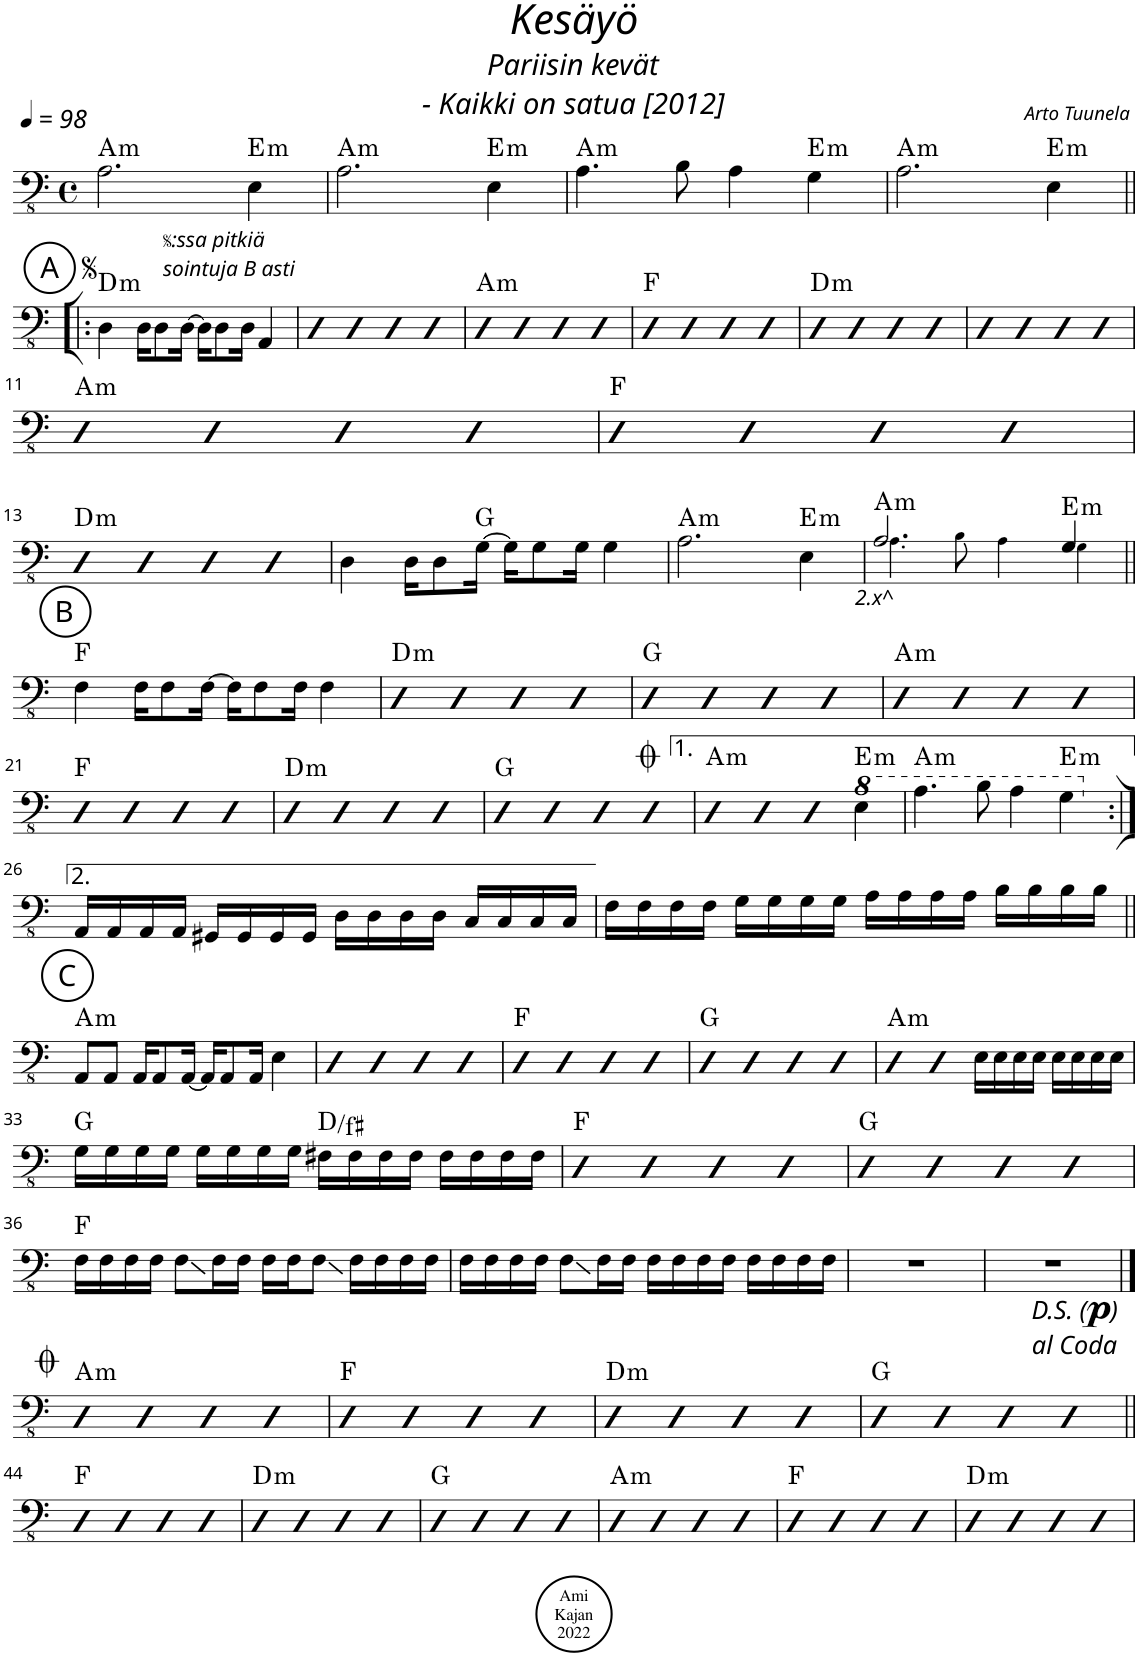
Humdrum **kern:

**kern	**harte
*part1	*part1
*staff1	*
*I"Acoustic Bass	*
*I'Bass	*
*clefFv4	*
*k[]	*
*M4/4	*
*met(c)	*
*MM98	*
=1	=1
!	!LO:H:kt=m
2.AA\	A:min
!	!LO:H:kt=m
4EE\	E:min
=2	=2
!	!LO:H:kt=m
2.AA\	A:min
!	!LO:H:kt=m
4EE\	E:min
=3	=3
!	!LO:H:kt=m
4.AA\	A:min
8BB\	.
4AA\	.
!	!LO:H:kt=m
4GG\	E:min
=4	=4
!	!LO:H:kt=m
2.AA\	A:min
!	!LO:H:kt=m
4EE\	E:min
!!LO:LB:g=z
!!LO:REH:place=s1:a:cj:enc=circle:fs=14:t=A
=5!|:	=5!|:
!	!LO:H:kt=m
4DD\	D:min
16DD\KL	.
!LO:TX:a:t=&colon;ssa pitkiä	!
!LO:TX:a:t=sointuja B asti	!
8DD\	.
[16DD\Jk	.
16DD\KL]	.
8DD\	.
16DD\Jk	.
4AAA/	.
=6	=6
4DD	.
4DD	.
4DD	.
4DD	.
=7	=7
!	!LO:H:kt=m
4DD	A:min
4DD	.
4DD	.
4DD	.
=8	=8
4DD	F:maj
4DD	.
4DD	.
4DD	.
=9	=9
!	!LO:H:kt=m
4DD	D:min
4DD	.
4DD	.
4DD	.
=10	=10
4DD	.
4DD	.
4DD	.
4DD	.
!!LO:LB:g=z
=11	=11
!	!LO:H:kt=m
4DD	A:min
4DD	.
4DD	.
4DD	.
=12	=12
4DD	F:maj
4DD	.
4DD	.
4DD	.
!!LO:LB:g=z
=13	=13
!	!LO:H:kt=m
4DD	D:min
4DD	.
4DD	.
4DD	.
=14	=14
4DD\	.
16DD\KL	.
8DD\	.
[16GG\Jk	G:maj
16GG\KL]	.
8GG\	.
16GG\Jk	.
4GG\	.
=15	=15
!	!LO:H:kt=m
2.AA\	A:min
!	!LO:H:kt=m
4EE\	E:min
=16	=16
*^	*
!LO:TX:b:i:t=2.x^	!	!LO:H:kt=m
2.AA/	4.AA!\	A:min
.	8BB!\	.
.	4AA!\	.
!	!	!LO:H:kt=m
4GG/	4GG!\	E:min
*v	*v	*
!!LO:LB:g=z
!!LO:REH:place=s1:a:cj:enc=circle:fs=14:t=B
=17||	=17||
4FF\	F:maj
16FF\KL	.
8FF\	.
[16FF\Jk	.
16FF\KL]	.
8FF\	.
16FF\Jk	.
4FF\	.
=18	=18
!	!LO:H:kt=m
4DD	D:min
4DD	.
4DD	.
4DD	.
=19	=19
4DD	G:maj
4DD	.
4DD	.
4DD	.
=20	=20
!	!LO:H:kt=m
4DD	A:min
4DD	.
4DD	.
4DD	.
!!LO:LB:g=z
=21	=21
4DD	F:maj
4DD	.
4DD	.
4DD	.
=22	=22
!	!LO:H:kt=m
4DD	D:min
4DD	.
4DD	.
4DD	.
=23	=23
4DD	G:maj
4DD	.
4DD	.
4DD	.
=24	=24
!	!LO:H:kt=m
4DD	A:min
4DD	.
4DD	.
*8va	*
!	!LO:H:kt=m
4E\	E:min
=25	=25
!	!LO:H:kt=m
4.A\	A:min
8B\	.
4A\	.
!	!LO:H:kt=m
4G\	E:min
!!LO:LB:g=z
=26:|!	=26:|!
*X8va	*
16AAA/LL	.
16AAA/	.
16AAA/	.
16AAA/JJ	.
16GGG#X/LL	.
16GGG#/	.
16GGG#/	.
16GGG#/JJ	.
16DD\LL	.
16DD\	.
16DD\	.
16DD\JJ	.
16CC/LL	.
16CC/	.
16CC/	.
16CC/JJ	.
=27	=27
16FF\LL	.
16FF\	.
16FF\	.
16FF\JJ	.
16GG\LL	.
16GG\	.
16GG\	.
16GG\JJ	.
16AA\LL	.
16AA\	.
16AA\	.
16AA\JJ	.
16BB\LL	.
16BB\	.
16BB\	.
16BB\JJ	.
!!LO:LB:g=z
!!LO:REH:place=s1:a:cj:enc=circle:fs=14:t=C
=28||	=28||
!	!LO:H:kt=m
8AAA/L	A:min
8AAA/J	.
16AAA/KL	.
8AAA/	.
[16AAA/Jk	.
16AAA/KL]	.
8AAA/	.
16AAA/Jk	.
4EE\	.
=29	=29
4DD	.
4DD	.
4DD	.
4DD	.
=30	=30
4DD	F:maj
4DD	.
4DD	.
4DD	.
=31	=31
4DD	G:maj
4DD	.
4DD	.
4DD	.
=32	=32
!	!LO:H:kt=m
4DD	A:min
4DD	.
16EE\LL	.
16EE\	.
16EE\	.
16EE\JJ	.
16EE\LL	.
16EE\	.
16EE\	.
16EE\JJ	.
!!LO:LB:g=z
=33	=33
16GG\LL	G:maj
16GG\	.
16GG\	.
16GG\JJ	.
16GG\LL	.
16GG\	.
16GG\	.
16GG\JJ	.
16FF#X\LL	D:maj/3
16FF#\	.
16FF#\	.
16FF#\JJ	.
16FF#\LL	.
16FF#\	.
16FF#\	.
16FF#\JJ	.
=34	=34
4DD	F:maj
4DD	.
4DD	.
4DD	.
=35	=35
4DD	G:maj
4DD	.
4DD	.
4DD	.
!!LO:LB:g=z
=36	=36
16FF\LL	F:maj
16FF\	.
16FF\	.
16FF\JJ	.
8FF\L	.
16FF\L	.
16FF\JJ	.
16FF\LL	.
16FF\J	.
8FF\J	.
16FF\LL	.
16FF\	.
16FF\	.
16FF\JJ	.
=37	=37
16FF\LL	.
16FF\	.
16FF\	.
16FF\JJ	.
8FF\L	.
16FF\L	.
16FF\JJ	.
16FF\LL	.
16FF\	.
16FF\	.
16FF\JJ	.
16FF\LL	.
16FF\	.
16FF\	.
16FF\JJ	.
=38	=38
1r	.
=39	=39
1r	.
!LO:TX:b:t=<i>D.S. (</i><font face="ScoreText"/><i><font face="Vulf Mono Code"/>)\nal Coda</i>	!
!!LO:LB:g=z
==40	==40
!	!LO:H:kt=m
4DD	A:min
4DD	.
4DD	.
4DD	.
=41	=41
4DD	F:maj
4DD	.
4DD	.
4DD	.
=42	=42
!	!LO:H:kt=m
4DD	D:min
4DD	.
4DD	.
4DD	.
=43	=43
4DD	G:maj
4DD	.
4DD	.
4DD	.
!!LO:LB:g=z
=44||	=44||
4DD	F:maj
4DD	.
4DD	.
4DD	.
=45	=45
!	!LO:H:kt=m
4DD	D:min
4DD	.
4DD	.
4DD	.
=46	=46
4DD	G:maj
4DD	.
4DD	.
4DD	.
=47	=47
!	!LO:H:kt=m
4DD	A:min
4DD	.
4DD	.
4DD	.
=48	=48
4DD	F:maj
4DD	.
4DD	.
4DD	.
=49	=49
!	!LO:H:kt=m
4DD	D:min
4DD	.
4DD	.
4DD	.
=	=
*-	*-
